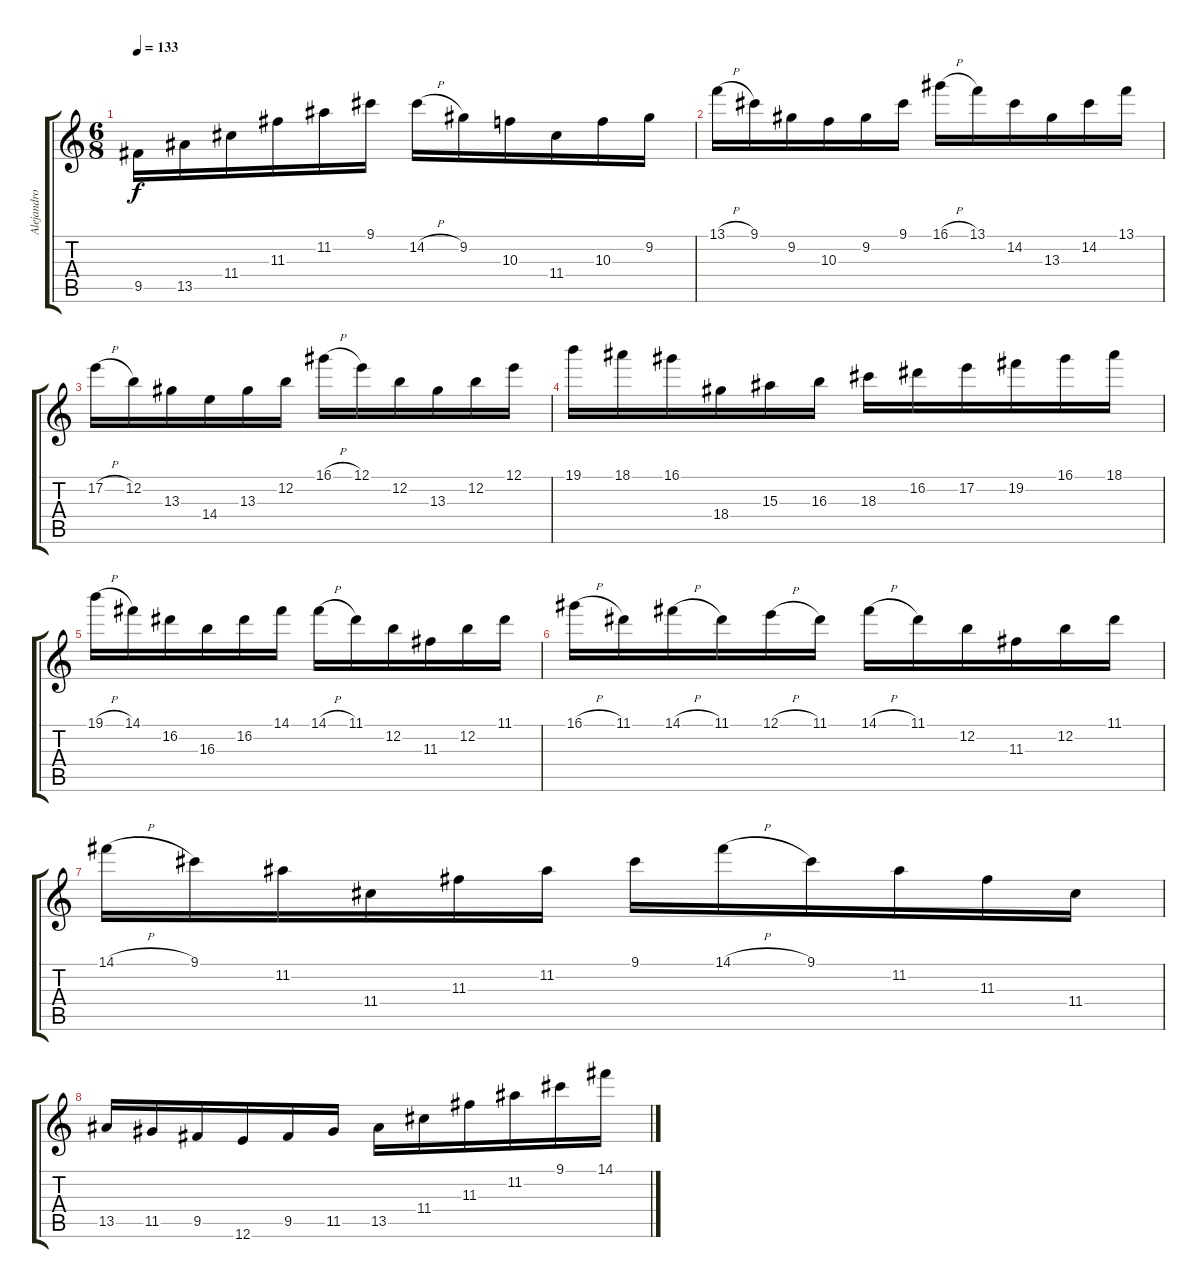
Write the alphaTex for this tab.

\track ("Alejandro Silva" "Alejandro ") {instrument distortionguitar}
\staff {score tabs}
\tuning (E4 B3 G3 D3 A2 E2) {hide}
\ts (6 8)
\tempo 133
\clef g2
\ks c
9.5.16{dy f} 13.5.16 11.4.16 11.3.16 11.2.16 9.1.16 14.2{h}.16 9.2.16 10.3.16 11.4.16 10.3.16 9.2.16 |
13.1{h}.16 9.1.16 9.2.16 10.3.16 9.2.16 9.1.16 16.1{h}.16 13.1.16 14.2.16 13.3.16 14.2.16 13.1.16 |
17.2{h}.16 12.2.16 13.3.16 14.4.16 13.3.16 12.2.16 16.1{h}.16 12.1.16 12.2.16 13.3.16 12.2.16 12.1.16 |
19.1.16 18.1.16 16.1.16 18.4.16 15.3.16 16.3.16 18.3.16 16.2.16 17.2.16 19.2.16 16.1.16 18.1.16 |
19.1{h}.16 14.1.16 16.2.16 16.3.16 16.2.16 14.1.16 14.1{h}.16 11.1.16 12.2.16 11.3.16 12.2.16 11.1.16 |
16.1{h}.16 11.1.16 14.1{h}.16 11.1.16 12.1{h}.16 11.1.16 14.1{h}.16 11.1.16 12.2.16 11.3.16 12.2.16 11.1.16 |
14.1{h}.16 9.1.16 11.2.16 11.4.16 11.3.16 11.2.16 9.1.16 14.1{h}.16 9.1.16 11.2.16 11.3.16 11.4.16 |
13.5.16 11.5.16 9.5.16 12.6.16 9.5.16 11.5.16 13.5.16 11.4.16 11.3.16 11.2.16 9.1.16 14.1.16
